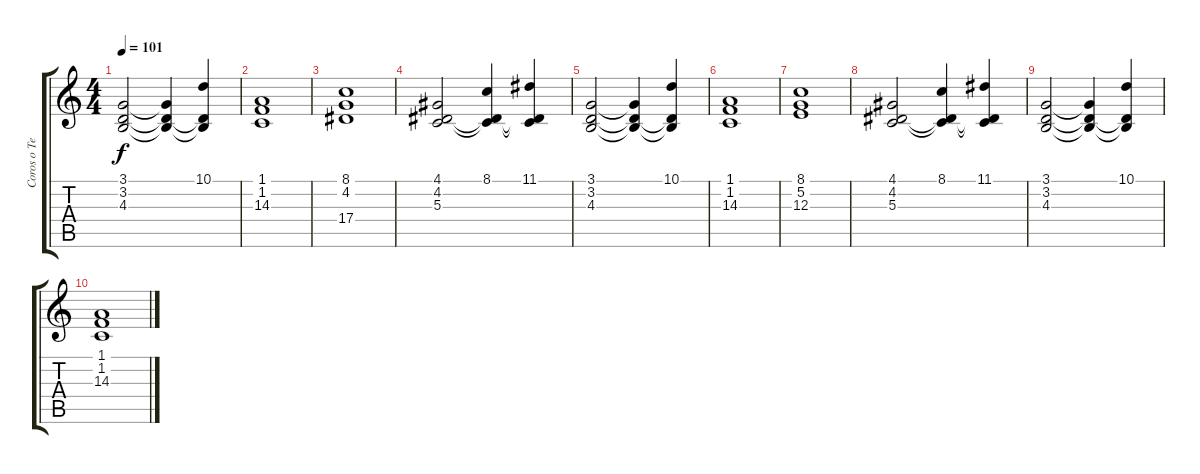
\track ("Coros o Teclado" "Coros o Te") {instrument voiceoohs}
\staff {score tabs}
\tuning (E4 B3 G3 D3 A2 E2) {hide}
\ts (4 4)
\tempo 101
\clef g2
\ks c
(3.1 3.2 4.3).2{dy f} (3.1{t} 3.2{t} 4.3{t}).4 (10.1 3.2{t} 4.3{t}).4 |
(1.1 1.2 14.3).1 |
(8.1 4.2 17.4).1 |
(4.1 4.2 5.3).2 (8.1 4.2{t} 5.3{t}).4 (11.1 4.2{t} 5.3{t}).4 |
(3.1 3.2 4.3).2 (3.1{t} 3.2{t} 4.3{t}).4 (10.1 3.2{t} 4.3{t}).4 |
(1.1 1.2 14.3).1 |
(8.1 5.2 12.3).1 |
(4.1 4.2 5.3).2 (8.1 4.2{t} 5.3{t}).4 (11.1 4.2{t} 5.3{t}).4 |
(3.1 3.2 4.3).2 (3.1{t} 3.2{t} 4.3{t}).4 (10.1 3.2{t} 4.3{t}).4 |
(1.1 1.2 14.3).1
